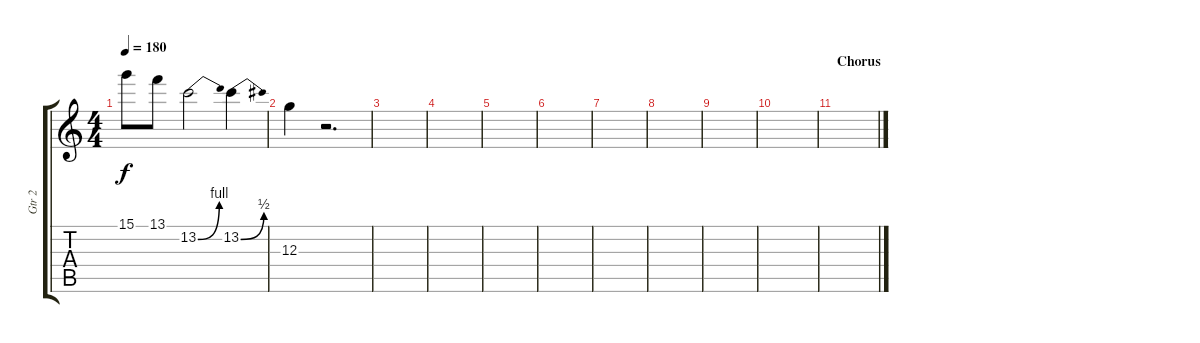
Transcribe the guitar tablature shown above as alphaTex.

\track ("Gtr 2" "Gtr 2") {instrument overdrivenguitar}
\staff {score tabs}
\tuning (E4 B3 G3 D3 A2 E2) {hide}
\ts (4 4)
\tempo 180
\clef g2
\ks c
15.1.8{dy f} 13.1.8 13.2{be (bend 0 0 60 4)}.2 13.2{be (bend 0 0 60 2)}.4 |
12.3.4 r.2{d} |
|
|
|
|
|
|
|
|
\section ("" "Chorus")
